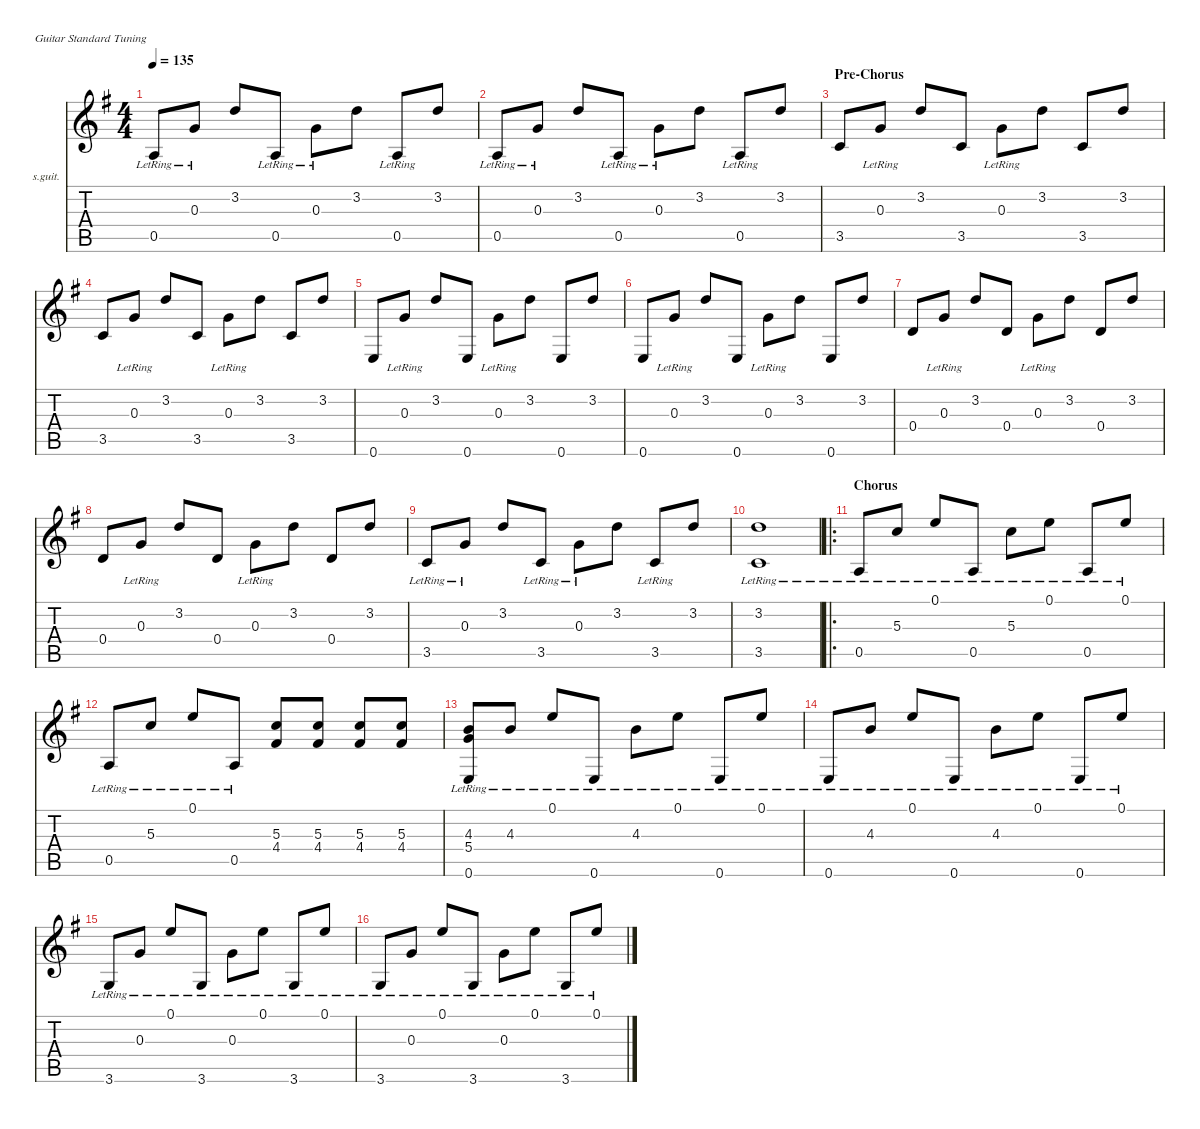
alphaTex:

\defaultSystemsLayout 4
\hideDynamics
\bracketExtendMode nobrackets
\firstSystemTrackNameOrientation horizontal
\otherSystemsTrackNameOrientation horizontal
\track ("Steel Guitar" "s.guit.") {instrument acousticguitarsteel}
\staff {score tabs}
\tuning (E4 B3 G3 D3 A2 E2)
\ts (4 4)
\tempo 135
\clef g2
\ks eminor
0.5{lr}.8{dy mf} 0.3{lr}.8 3.2.8 0.5{lr}.8 0.3{lr}.8 3.2.8 0.5{lr}.8 3.2.8 |
0.5{lr}.8 0.3{lr}.8 3.2.8 0.5{lr}.8 0.3{lr}.8 3.2.8 0.5{lr}.8 3.2.8 |
\section ("" "Pre-Chorus")
3.5.8 0.3{lr}.8 3.2.8 3.5.8 0.3{lr}.8 3.2.8 3.5.8 3.2.8 |
3.5.8 0.3{lr}.8 3.2.8 3.5.8 0.3{lr}.8 3.2.8 3.5.8 3.2.8 |
0.6.8 0.3{lr}.8 3.2.8 0.6.8 0.3{lr}.8 3.2.8 0.6.8 3.2.8 |
0.6.8 0.3{lr}.8 3.2.8 0.6.8 0.3{lr}.8 3.2.8 0.6.8 3.2.8 |
0.4.8 0.3{lr}.8 3.2.8 0.4.8 0.3{lr}.8 3.2.8 0.4.8 3.2.8 |
0.4.8 0.3{lr}.8 3.2.8 0.4.8 0.3{lr}.8 3.2.8 0.4.8 3.2.8 |
3.5{lr}.8 0.3{lr}.8 3.2.8 3.5{lr}.8 0.3{lr}.8 3.2.8 3.5{lr}.8 3.2.8 |
(3.5{lr} 3.2{lr}).1 |
\ro
\section ("" "Chorus")
0.5{lr}.8 5.3{lr}.8 0.1{lr}.8 0.5{lr}.8 5.3{lr}.8 0.1{lr}.8 0.5{lr}.8 0.1{lr}.8 |
0.5{lr}.8 5.3{lr}.8 0.1{lr}.8 0.5{lr}.8 (4.4 5.3).8 (4.4 5.3).8 (4.4 5.3).8 (4.4 5.3).8 |
(0.6{lr} 5.4 4.3).8 4.3{lr}.8 0.1{lr}.8 0.6{lr}.8 4.3{lr}.8 0.1{lr}.8 0.6{lr}.8 0.1{lr}.8 |
0.6{lr}.8 4.3{lr}.8 0.1{lr}.8 0.6{lr}.8 4.3{lr}.8 0.1{lr}.8 0.6{lr}.8 0.1{lr}.8 |
3.6{lr}.8 0.3{lr}.8 0.1{lr}.8 3.6{lr}.8 0.3{lr}.8 0.1{lr}.8 3.6{lr}.8 0.1{lr}.8 |
3.6{lr}.8 0.3{lr}.8 0.1{lr}.8 3.6{lr}.8 0.3{lr}.8 0.1{lr}.8 3.6{lr}.8 0.1{lr}.8
